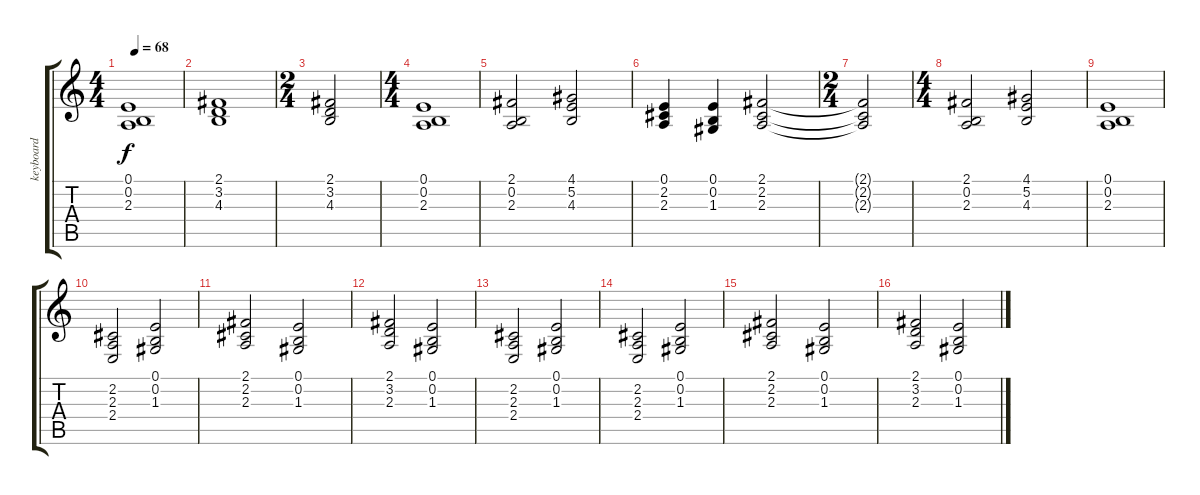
\track ("keyboard" "keyboard") {instrument drawbarorgan}
\staff {score tabs}
\tuning (E4 B3 G3 D3 A2 E2) {hide}
\ts (4 4)
\tempo 68
\clef g2
\ks c
(0.1{t} 0.2{t} 2.3{t}).1{dy f} |
(2.1 3.2 4.3).1 |
\ts (2 4)
(2.1 3.2 4.3).2 |
\ts (4 4)
(0.1 0.2 2.3).1 |
(2.1 0.2 2.3).2 (4.1 5.2 4.3).2 |
(0.1 2.2 2.3).4 (0.1 0.2 1.3).4 (2.1 2.2 2.3).2 |
\ts (2 4)
(2.1{t} 2.2{t} 2.3{t}).2 |
\ts (4 4)
(2.1 0.2 2.3).2 (4.1 5.2 4.3).2 |
(0.1 0.2 2.3).1 |
(2.2 2.3 2.4).2 (0.1 0.2 1.3).2 |
(2.1 2.2 2.3).2 (0.1 0.2 1.3).2 |
(2.1 3.2 2.3).2 (0.1 0.2 1.3).2 |
(2.2 2.3 2.4).2 (0.1 0.2 1.3).2 |
(2.2 2.3 2.4).2 (0.1 0.2 1.3).2 |
(2.1 2.2 2.3).2 (0.1 0.2 1.3).2 |
(2.1 3.2 2.3).2 (0.1 0.2 1.3).2
